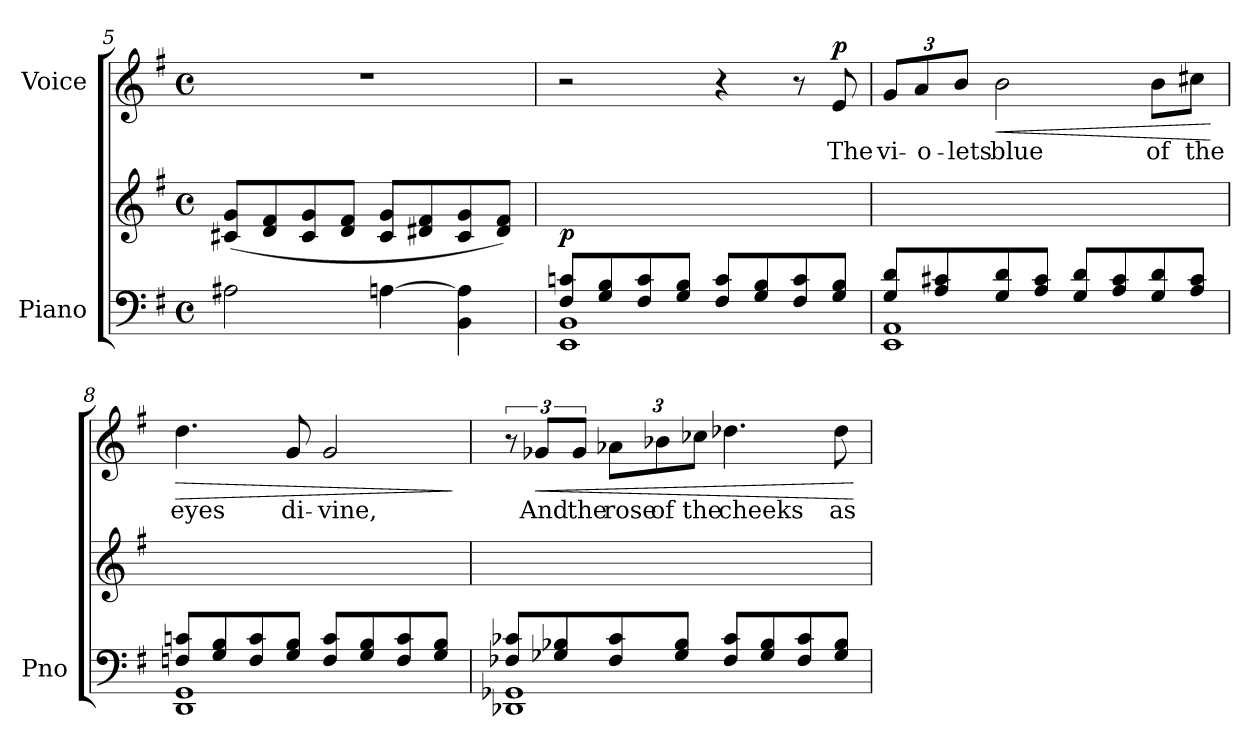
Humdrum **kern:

**kern	**kern	**dynam	**kern	**text	**dynam
*part2	*part2	*part2	*part1	*part1	*part1
*staff3	*staff2	*staff2/3	*staff1	*staff1	*staff1
*I"Piano	*	*	*I"Voice	*	*
*I'Pno	*	*	*	*	*
*clefF4	*clefG2	*	*clefG2	*	*
*k[f#]	*k[f#]	*	*k[f#]	*	*
*M4/4	*M4/4	*	*M4/4	*	*
*met(c)	*met(c)	*	*met(c)	*	*
=5	=5	=5	=5	=5	=5
2A#X\	(8c#X/ 8g/L	.	1r	.	.
.	8d/ 8f#/	.	.	.	.
.	8c#/ 8g/	.	.	.	.
.	8d/ 8f#/J	.	.	.	.
[4An\	8c#/ 8g/L	.	.	.	.
.	8d#X/ 8f#/	.	.	.	.
4BB\ 4A\]	8c#/ 8g/	.	.	.	.
.	8d#/ 8f#/J)	.	.	.	.
=6	=6	=6	=6	=6	=6
*^	*	*	*	*	*
!	!	!	!LO:DY:b	!	!	!
8F#/ 8cn/L	1EE 1BB	1ryy	p	2r	.	.
8G/ 8B/	.	.	.	.	.	.
8F#/ 8c/	.	.	.	.	.	.
8G/ 8B/J	.	.	.	.	.	.
8F#/ 8c/L	.	.	.	4r	.	.
8G/ 8B/	.	.	.	.	.	.
8F#/ 8c/	.	.	.	8r	.	.
!	!	!	!	!	!	!LO:DY:a
8G/ 8B/J	.	.	.	8e/	The	p
=7	=7	=7	=7	=7	=7	=7
8G/ 8d/L	1EE 1AA	1ryy	.	12g/L	vi-	.
.	.	.	.	12a/	-o-	.
8A/ 8c#X/	.	.	.	.	.	.
.	.	.	.	12b/J	-lets	.
!	!	!	!	!	!	!LO:HP:b
8G/ 8d/	.	.	.	2b\	blue	<
8A/ 8c#/J	.	.	.	.	.	.
8G/ 8d/L	.	.	.	.	.	.
8A/ 8c#/	.	.	.	.	.	.
8G/ 8d/	.	.	.	8b\L	of	.
8A/ 8c#/J	.	.	.	8cc#X\J	the	.
*v	*v	*	*	*	*	*
.	.	.	.	.	[
=8	=8	=8	=8	=8	=8
*^	*	*	*	*	*
!	!	!	!	!	!	!LO:HP:b
8Fn/ 8cn/L	1DD 1GG	1ryy	.	4.dd\	eyes	>
8G/ 8B/	.	.	.	.	.	.
8F/ 8c/	.	.	.	.	.	.
8G/ 8B/J	.	.	.	8g/	di-	.
8F/ 8c/L	.	.	.	2g/	-vine,	.
8G/ 8B/	.	.	.	.	.	.
8F/ 8c/	.	.	.	.	.	.
8G/ 8B/J	.	.	.	.	.	.
*v	*v	*	*	*	*	*
.	.	.	.	.	]
=9	=9	=9	=9	=9	=9
*^	*	*	*	*	*
8F-X/ 8c-X/L	1DD-X 1GG-X	1ryy	.	12r	.	.
!	!	!	!	!	!	!LO:HP:b
.	.	.	.	12g-X/L	And	<
8G-X/ 8B-X/	.	.	.	.	.	.
.	.	.	.	12g-/J	the	.
8F-/ 8c-/	.	.	.	12a-X\L	rose	.
.	.	.	.	12b-X\	of	.
8G-/ 8B-/J	.	.	.	.	.	.
.	.	.	.	12cc-X\J	the	.
8F-/ 8c-/L	.	.	.	4.dd-X\	cheeks	.
8G-/ 8B-/	.	.	.	.	.	.
8F-/ 8c-/	.	.	.	.	.	.
8G-/ 8B-/J	.	.	.	8dd-\	as	.
*v	*v	*	*	*	*	*
.	.	.	.	.	[
=	=	=	=	=	=
*-	*-	*-	*-	*-	*-
